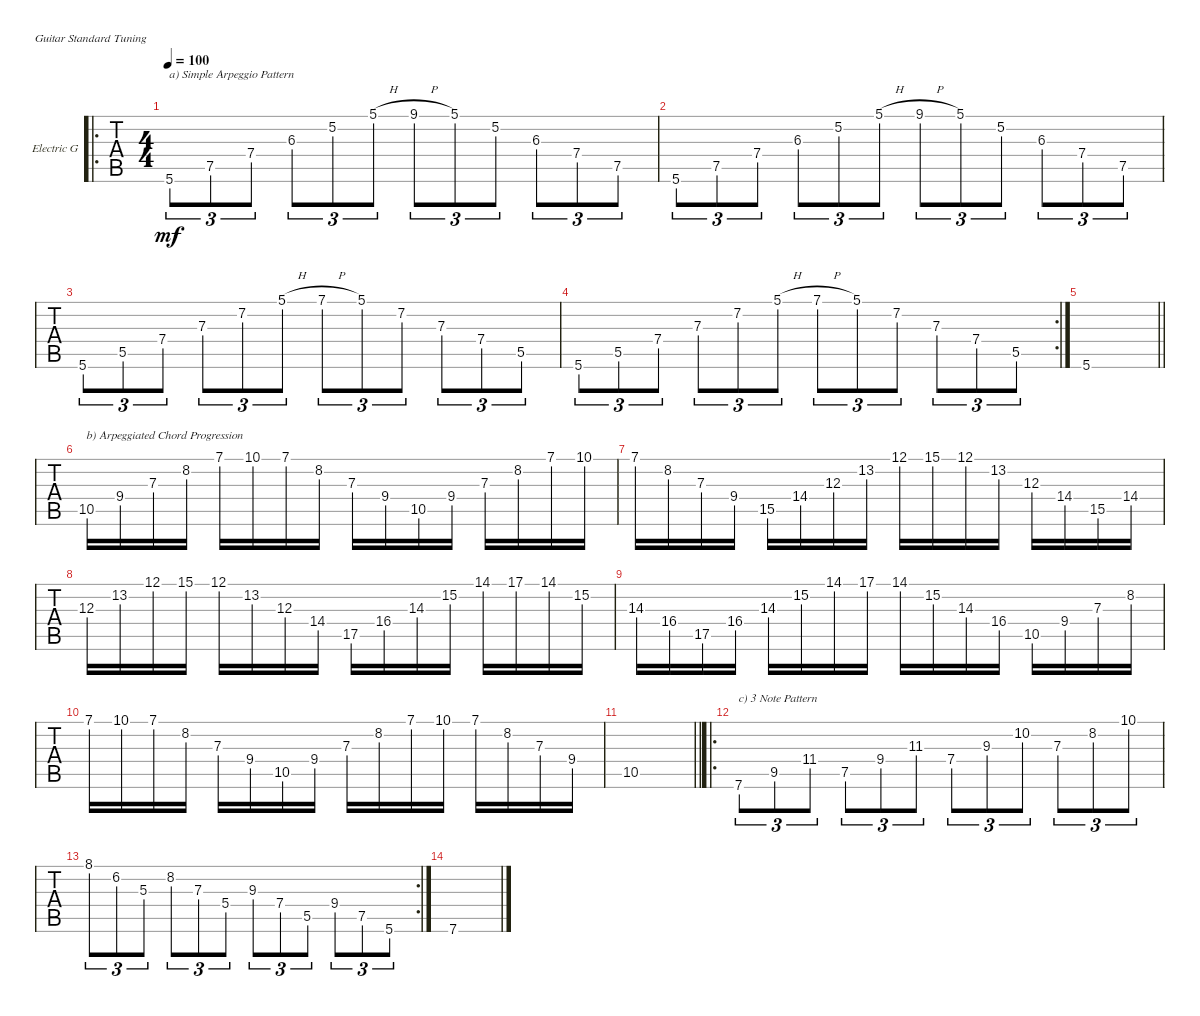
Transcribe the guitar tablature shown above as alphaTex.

\defaultSystemsLayout 4
\bracketExtendMode groupsimilarinstruments
\firstSystemTrackNameOrientation horizontal
\otherSystemsTrackNameOrientation horizontal
\track ("Electric Guitar" "Electric G") {instrument electricguitarclean}
\staff {tabs}
\tuning (E4 B3 G3 D3 A2 E2)
\ro
\ts (4 4)
\tempo 100
\clef g2
\ks c
5.6{lf 2}.8{tu (3 2) txt "a) Simple Arpeggio Pattern" dy mf instrument electricguitarclean} 7.5{lf 4}.8{tu (3 2)} 7.4{lf 5}.8{tu (3 2)} 6.3{lf 3}.8{tu (3 2)} 5.2{lf 2}.8{tu (3 2)} 5.1{h lf 2}.8{tu (3 2)} 9.1{h lf 5}.8{tu (3 2)} 5.1{lf 2}.8{tu (3 2)} 5.2{lf 2}.8{tu (3 2)} 6.3{lf 3}.8{tu (3 2)} 7.4{lf 5}.8{tu (3 2)} 7.5{lf 4}.8{tu (3 2)} |
5.6.8{tu (3 2)} 7.5.8{tu (3 2)} 7.4.8{tu (3 2)} 6.3.8{tu (3 2)} 5.2.8{tu (3 2)} 5.1{h}.8{tu (3 2)} 9.1{h}.8{tu (3 2)} 5.1.8{tu (3 2)} 5.2.8{tu (3 2)} 6.3.8{tu (3 2)} 7.4.8{tu (3 2)} 7.5.8{tu (3 2)} |
5.6{lf 2}.8{tu (3 2)} 5.5{lf 2}.8{tu (3 2)} 7.4{lf 3}.8{tu (3 2)} 7.3{lf 4}.8{tu (3 2)} 7.2{lf 4}.8{tu (3 2)} 5.1{h lf 2}.8{tu (3 2)} 7.1{h lf 4}.8{tu (3 2)} 5.1{lf 2}.8{tu (3 2)} 7.2{lf 4}.8{tu (3 2)} 7.3{lf 4}.8{tu (3 2)} 7.4{lf 2}.8{tu (3 2)} 5.5{lf 2}.8{tu (3 2)} |
\rc 2
5.6.8{tu (3 2)} 5.5.8{tu (3 2)} 7.4.8{tu (3 2)} 7.3.8{tu (3 2)} 7.2.8{tu (3 2)} 5.1{h}.8{tu (3 2)} 7.1{h}.8{tu (3 2)} 5.1.8{tu (3 2)} 7.2.8{tu (3 2)} 7.3.8{tu (3 2)} 7.4.8{tu (3 2)} 5.5.8{tu (3 2)} |
\barLineRight lightlight
5.6.1 |
10.5.16{txt "b) Arpeggiated Chord Progression"} 9.4.16 7.3.16 8.2.16 7.1.16 10.1.16 7.1.16 8.2.16 7.3.16 9.4.16 10.5.16 9.4.16 7.3.16 8.2.16 7.1.16 10.1.16 |
7.1.16 8.2.16 7.3.16 9.4.16 15.5.16 14.4.16 12.3.16 13.2.16 12.1.16 15.1.16 12.1.16 13.2.16 12.3.16 14.4.16 15.5.16 14.4.16 |
12.3.16 13.2.16 12.1.16 15.1.16 12.1.16 13.2.16 12.3.16 14.4.16 17.5.16 16.4.16 14.3.16 15.2.16 14.1.16 17.1.16 14.1.16 15.2.16 |
\scale
0.358406 14.3.16 16.4.16 17.5.16 16.4.16 14.3.16 15.2.16 14.1.16 17.1.16 14.1.16 15.2.16 14.3.16 16.4.16 10.5.16 9.4.16 7.3.16 8.2.16 |
\scale
0.319733 7.1.16 10.1.16 7.1.16 8.2.16 7.3.16 9.4.16 10.5.16 9.4.16 7.3.16 8.2.16 7.1.16 10.1.16 7.1.16 8.2.16 7.3.16 9.4.16 |
\scale
0.320098
\barLineRight lightlight
10.5.1 |
\ro
7.6.8{tu (3 2) txt "c) 3 Note Pattern"} 9.5.8{tu (3 2)} 11.4.8{tu (3 2)} 7.5.8{tu (3 2)} 9.4.8{tu (3 2)} 11.3.8{tu (3 2)} 7.4.8{tu (3 2)} 9.3.8{tu (3 2)} 10.2.8{tu (3 2)} 7.3.8{tu (3 2)} 8.2.8{tu (3 2)} 10.1.8{tu (3 2)} |
\rc 2
8.1.8{tu (3 2)} 6.2.8{tu (3 2)} 5.3.8{tu (3 2)} 8.2.8{tu (3 2)} 7.3.8{tu (3 2)} 5.4.8{tu (3 2)} 9.3.8{tu (3 2)} 7.4.8{tu (3 2)} 5.5.8{tu (3 2)} 9.4.8{tu (3 2)} 7.5.8{tu (3 2)} 5.6.8{tu (3 2)} |
7.6.1
